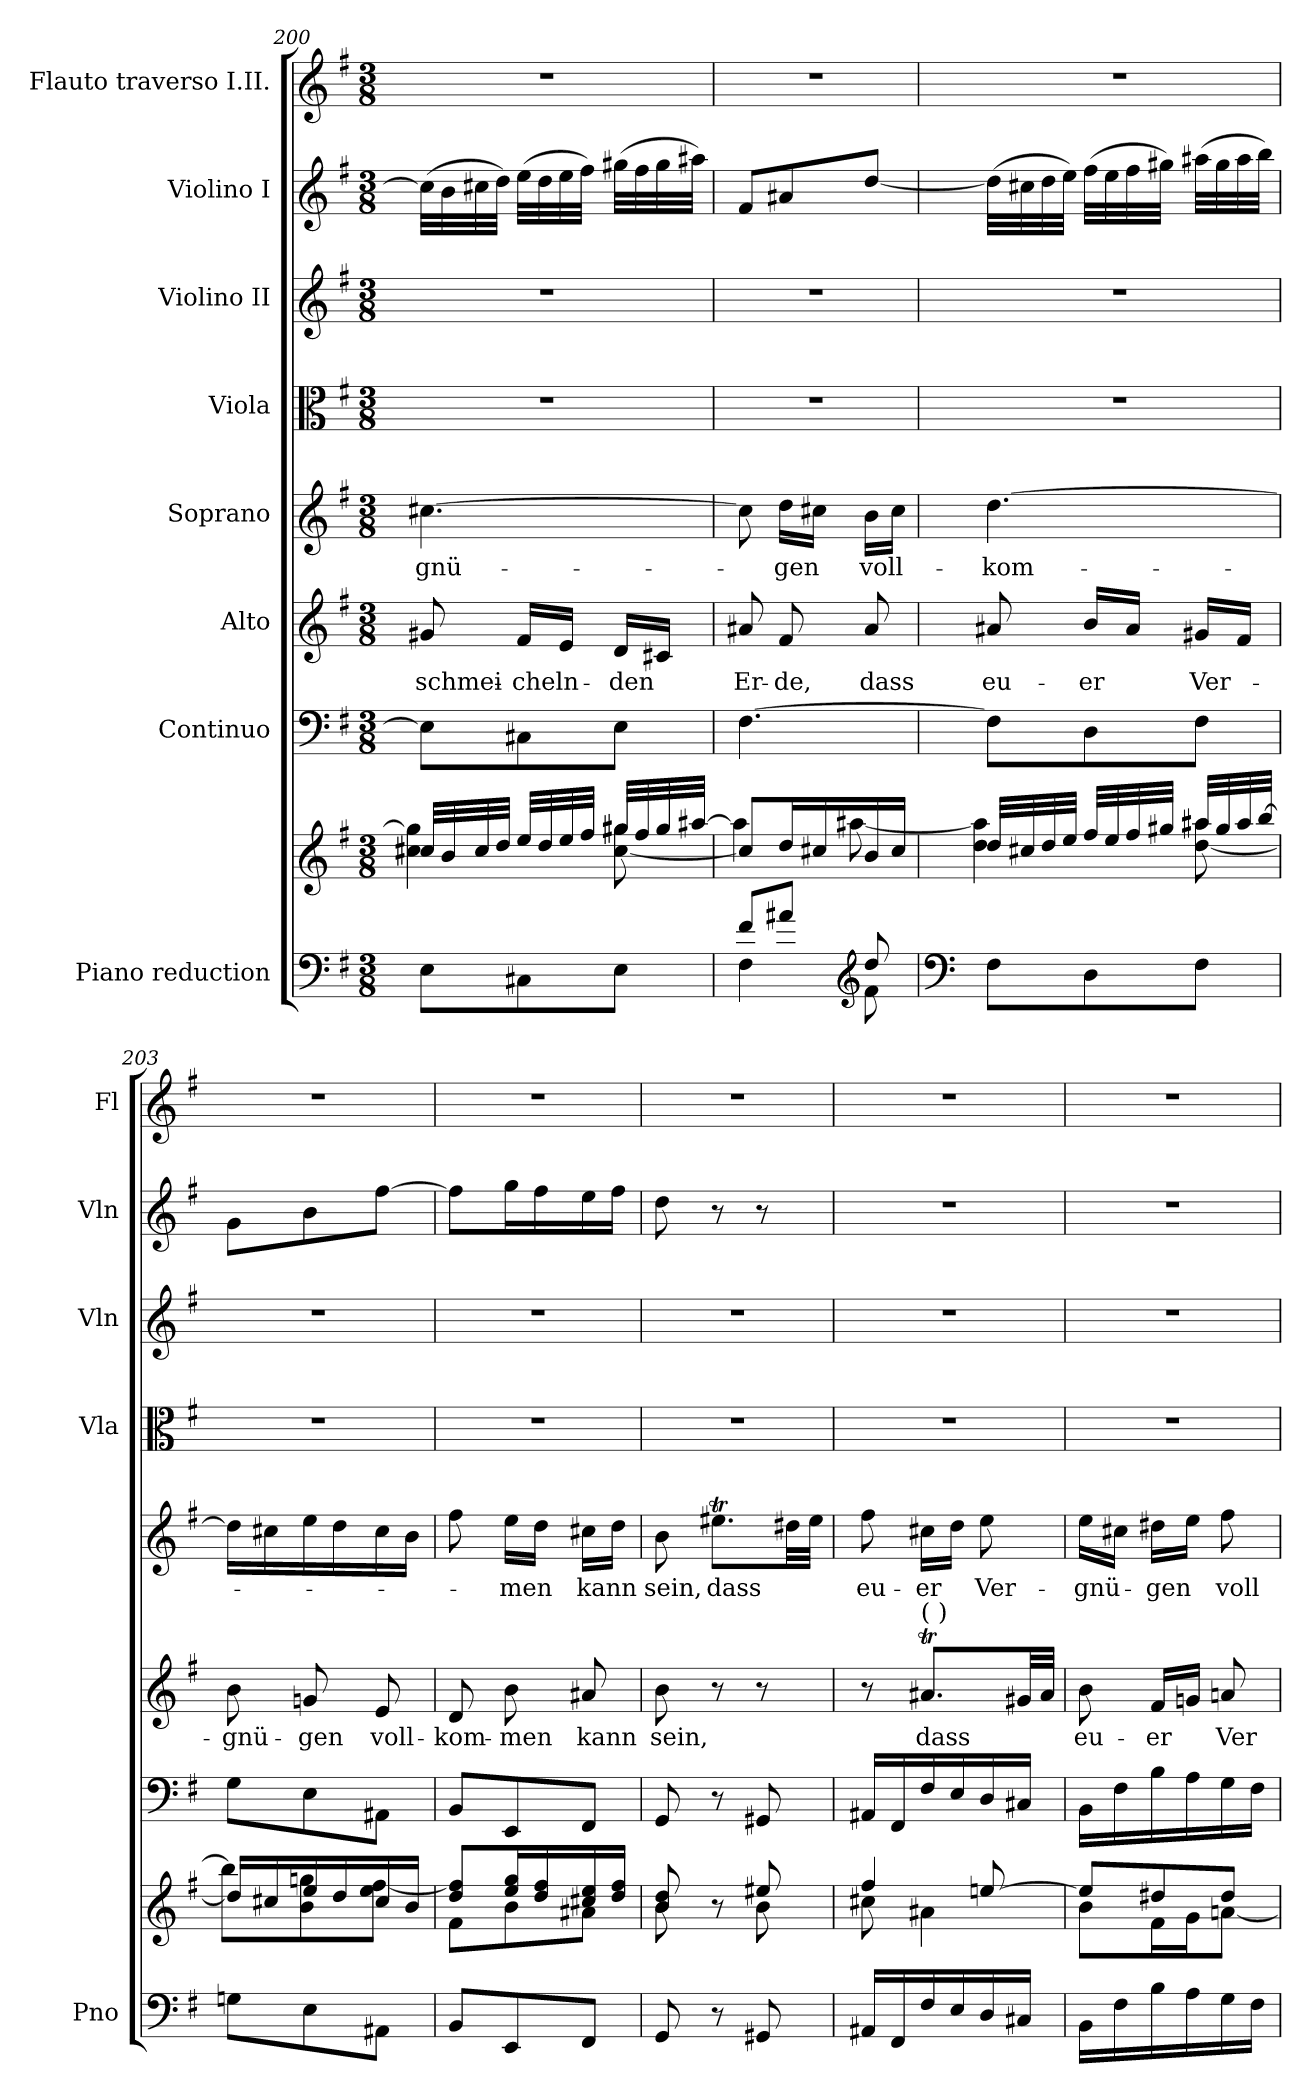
**kern	**kern	**kern	**kern	**text	**kern	**text	**kern	**kern	**kern	**kern
*part8	*part8	*part7	*part6	*part6	*part5	*part5	*part4	*part3	*part2	*part1
*staff9	*staff8	*staff7	*staff6	*staff6	*staff5	*staff5	*staff4	*staff3	*staff2	*staff1
*I"Piano reduction	*	*I"Continuo	*I"Alto	*	*I"Soprano	*	*I"Viola	*I"Violino II	*I"Violino I	*I"Flauto traverso I.II.
*I'Pno	*	*	*	*	*	*	*I'Vla	*I'Vln	*I'Vln	*I'Fl
!!LO:PB:g=z
*clefF4	*clefG2	*clefF4	*clefG2	*	*clefG2	*	*clefC3	*clefG2	*clefG2	*clefG2
*k[f#]	*k[f#]	*k[f#]	*k[f#]	*	*k[f#]	*	*k[f#]	*k[f#]	*k[f#]	*k[f#]
*M3/8	*M3/8	*M3/8	*M3/8	*	*M3/8	*	*M3/8	*M3/8	*M3/8	*M3/8
=200	=200	=200	=200	=200	=200	=200	=200	=200	=200	=200
*	*^	*	*	*	*	*	*	*	*	*
!	!	!	!	!	!LO:LY:b	!	!LO:LY:b	!	!	!	!
8E\L	32cc#X/LLL	4cc#\ 4gg#\]	8E\L]	8g#X/	schmei-	[4.cc#X\	-gnü-	4.r	4.r	(>32cc#\LLL]	4.r
.	32b/	.	.	.	.	.	.	.	.	32b\	.
.	32cc#/	.	.	.	.	.	.	.	.	32cc#X\	.
.	32dd/JJJ	.	.	.	.	.	.	.	.	32dd\JJJ)	.
!	!	!	!	!	!LO:LY:b	!	!	!	!	!	!
8C#X\	32ee/LLL	.	8C#X\	16f#/LL	-cheln-	.	.	.	.	(>32ee\LLL	.
.	32dd/	.	.	.	.	.	.	.	.	32dd\	.
.	32ee/	.	.	16e/JJ	.	.	.	.	.	32ee\	.
.	32ff#/JJJ	.	.	.	.	.	.	.	.	32ff#\JJJ)	.
!	!	!	!	!	!LO:LY:b	!	!	!	!	!	!
8E\J	32gg#X/LLL	[8cc#\ 8gg#\	8E\J	16d/LL	-den	.	.	.	.	(>32gg#X\LLL	.
.	32ff#/	.	.	.	.	.	.	.	.	32ff#\	.
.	32gg#/	.	.	16c#X/JJ	.	.	.	.	.	32gg#\	.
.	[32aa#X/JJJ	.	.	.	.	.	.	.	.	32aa#X\JJJ)	.
=201	=201	=201	=201	=201	=201	=201	=201	=201	=201	=201	=201
*^	*	*	*	*	*	*	*	*	*	*	*
!	!	!	!	!	!	!LO:LY:b	!	!	!	!	!	!
8f#/L	4F#\	8cc#/L]	4aa#\]	[4.F#\	8a#X/	Er-	8cc#\]	.	4.r	4.r	8f#/L	4.r
!	!	!	!	!	!	!LO:LY:b	!	!LO:LY:b	!	!	!	!
8a#X/J	.	16dd/L	.	.	8f#/	-de,	16dd\LL	-gen	.	.	8a#X/	.
.	.	16cc#X/	.	.	.	.	16cc#X\JJ	.	.	.	.	.
*clefG2	*	*	*	*	*	*	*	*	*	*	*	*
!	!	!	!	!	!	!LO:LY:b	!	!LO:LY:b	!	!	!	!
8dd/	8f#\	16b/	[8aa#X\	.	8a#/	dass	16b\LL	voll-	.	.	[8dd/J	.
.	.	16cc#/JJ	.	.	.	.	16cc#\JJ	.	.	.	.	.
*v	*v	*	*	*	*	*	*	*	*	*	*	*
=202	=202	=202	=202	=202	=202	=202	=202	=202	=202	=202	=202
*clefF4	*	*	*	*	*	*	*	*	*	*	*
!	!	!	!	!	!LO:LY:b	!	!LO:LY:b	!	!	!	!
8F#\L	32dd/LLL	4dd\ 4aa#\]	8F#\L]	8a#X/	eu-	[4.dd\	-kom-	4.r	4.r	(>32dd\LLL]	4.r
.	32cc#X/	.	.	.	.	.	.	.	.	32cc#X\	.
.	32dd/	.	.	.	.	.	.	.	.	32dd\	.
.	32ee/JJJ	.	.	.	.	.	.	.	.	32ee\JJJ)	.
!	!	!	!	!	!LO:LY:b	!	!	!	!	!	!
8D\	32ff#/LLL	.	8D\	16b/LL	-er	.	.	.	.	(>32ff#\LLL	.
.	32ee/	.	.	.	.	.	.	.	.	32ee\	.
.	32ff#/	.	.	16a#/JJ	.	.	.	.	.	32ff#\	.
.	32gg#X/JJJ	.	.	.	.	.	.	.	.	32gg#X\JJJ)	.
!	!	!	!	!	!LO:LY:b	!	!	!	!	!	!
8F#\J	32aa#X/LLL	[8dd\ 8aa#\	8F#\J	16g#X/LL	Ver-	.	.	.	.	(>32aa#X\LLL	.
.	32gg#/	.	.	.	.	.	.	.	.	32gg#\	.
.	32aa#/	.	.	16f#/JJ	.	.	.	.	.	32aa#\	.
.	[32bb/JJJ	.	.	.	.	.	.	.	.	32bb\JJJ)	.
=203	=203	=203	=203	=203	=203	=203	=203	=203	=203	=203	=203
!	!	!	!	!	!LO:LY:b	!	!	!	!	!	!
8Gn\L	16dd/LL]	8bb\L]	8G\L	8b\	-gnü-	16dd\LL]	.	4.r	4.r	8g\L	4.r
.	16cc#X/	.	.	.	.	16cc#X\	.	.	.	.	.
!	!	!	!	!	!LO:LY:b	!	!	!	!	!	!
8E\	16ee/	8b\ 8ggn\	8E\	8gn/	-gen	16ee\	.	.	.	8b\	.
.	16dd/	.	.	.	.	16dd\	.	.	.	.	.
!	!	!	!	!	!LO:LY:b	!	!	!	!	!	!
8AA#X\J	16cc#/	8ee\ [8ff#\J	8AA#X\J	8e/	voll-	16cc#\	.	.	.	[8ff#\J	.
.	16b/JJ	.	.	.	.	16b\JJ	.	.	.	.	.
=204	=204	=204	=204	=204	=204	=204	=204	=204	=204	=204	=204
!	!	!	!	!	!LO:LY:b	!	!	!	!	!	!
8BB/L	8dd/ 8ff#/]L	8f#\L	8BB/L	8d/	-kom-	8ff#\	.	4.r	4.r	8ff#\L]	4.r
!	!	!	!	!	!LO:LY:b	!	!LO:LY:b	!	!	!	!
8EE/	16ee/ 16gg/L	8b\	8EE/	8b\	-men	16ee\LL	-men	.	.	16gg\L	.
.	16dd/ 16ff#/	.	.	.	.	16dd\JJ	.	.	.	16ff#\	.
!	!	!	!	!	!LO:LY:b	!	!LO:LY:b	!	!	!	!
8FF#/J	16cc#X/ 16ee/	8a#X\J	8FF#/J	8a#X/	kann	16cc#X\LL	kann	.	.	16ee\	.
.	16dd/ 16ff#/JJ	.	.	.	.	16dd\JJ	.	.	.	16ff#\JJ	.
=205	=205	=205	=205	=205	=205	=205	=205	=205	=205	=205	=205
!	!	!	!	!	!LO:LY:b	!	!LO:LY:b	!	!	!	!
8GG/	8b/ 8dd/	8b\	8GG/	8b\	sein,	8b\	sein,	4.r	4.r	8dd\	4.r
!	!	!	!	!	!	!	!LO:LY:b	!	!	!	!
8r	8r	8ryy	8r	8r	.	8.ee#Xt\L	dass	.	.	8r	.
8GG#X/	8ee#X/	8b\	8GG#X/	8r	.	.	.	.	.	8r	.
.	.	.	.	.	.	32dd#X\LL	.	.	.	.	.
.	.	.	.	.	.	32ee#\JJJ	.	.	.	.	.
!!LO:LB:g=z
=206	=206	=206	=206	=206	=206	=206	=206	=206	=206	=206	=206
!	!	!	!	!	!	!	!LO:LY:b	!	!	!	!
16AA#X/LL	4ff#/	8cc#X\	16AA#X/LL	8r	.	8ff#\	eu-	4.r	4.r	4.r	4.r
16FF#/	.	.	16FF#/	.	.	.	.	.	.	.	.
!	!	!	!	!LO:TX:a:t=(    )	!	!	!	!	!	!	!
!	!	!	!	!	!LO:LY:b	!	!LO:LY:b	!	!	!	!
16F#/	.	4a#X\	16F#/	8.a#Xt/L	dass	16cc#X\LL	-er	.	.	.	.
16E/	.	.	16E/	.	.	16dd\JJ	.	.	.	.	.
!	!	!	!	!	!	!	!LO:LY:b	!	!	!	!
16D/	[8een/	.	16D/	.	.	8ee\	Ver-	.	.	.	.
16C#X/JJ	.	.	16C#X/JJ	32g#X/LL	.	.	.	.	.	.	.
.	.	.	.	32a#/JJJ	.	.	.	.	.	.	.
=207	=207	=207	=207	=207	=207	=207	=207	=207	=207	=207	=207
!	!	!	!	!	!LO:LY:b	!	!LO:LY:b	!	!	!	!
16BB\LL	8ee/L]	8b\L	16BB\LL	8b\	eu-	16ee\LL	-gnü-	4.r	4.r	4.r	4.r
16F#\	.	.	16F#\	.	.	16cc#X\JJ	.	.	.	.	.
!	!	!	!	!	!LO:LY:b	!	!LO:LY:b	!	!	!	!
16B\	8dd#X/	16f#\L	16B\	16f#/LL	-er	16dd#X\LL	-gen	.	.	.	.
16A\	.	16g\J	16A\	16gn/JJ	.	16ee\JJ	.	.	.	.	.
!	!	!	!	!	!LO:LY:b	!	!LO:LY:b	!	!	!	!
16G\	8dd#/J	[8an\J	16G\	8an/	Ver-	8ff#\	voll-	.	.	.	.
16F#\JJ	.	.	16F#\JJ	.	.	.	.	.	.	.	.
*	*v	*v	*	*	*	*	*	*	*	*	*
=	=	=	=	=	=	=	=	=	=	=
*-	*-	*-	*-	*-	*-	*-	*-	*-	*-	*-
